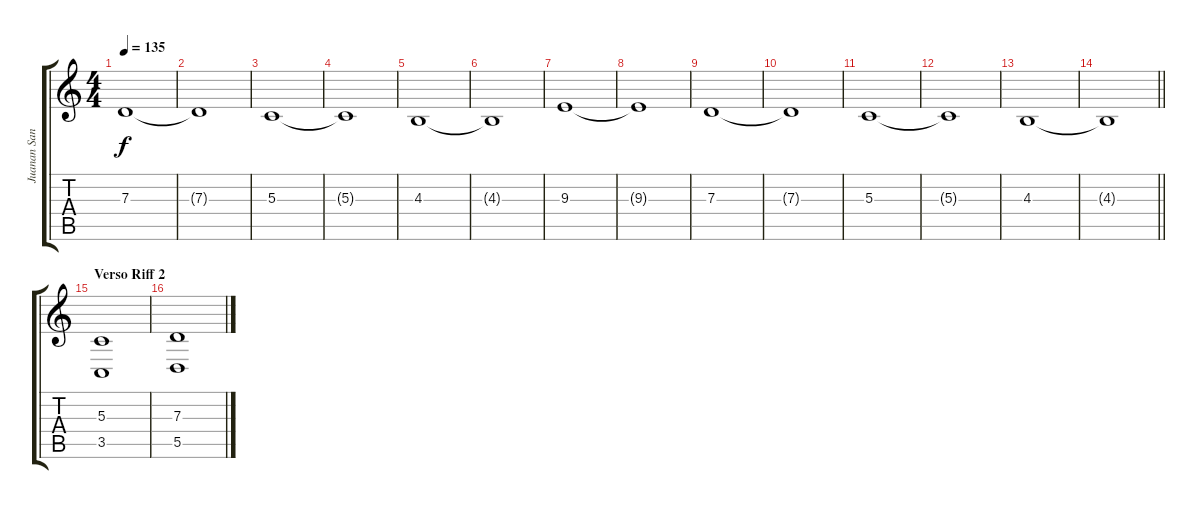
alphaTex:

\track ("Juanan San Martín" "Juanan San") {instrument stringensemble1}
\staff {score tabs}
\tuning (E4 B3 G3 D3 A2 E2) {hide}
\ts (4 4)
\tempo 135
\clef g2
\ks c
7.3.1{dy f} |
7.3{t}.1 |
5.3.1 |
5.3{t}.1 |
4.3.1 |
4.3{t}.1 |
9.3.1 |
9.3{t}.1 |
7.3.1 |
7.3{t}.1 |
5.3.1 |
5.3{t}.1 |
4.3.1 |
\barLineRight lightlight
4.3{t}.1 |
\section ("" "Verso Riff 2")
(5.3 3.5).1 |
(7.3 5.5).1
